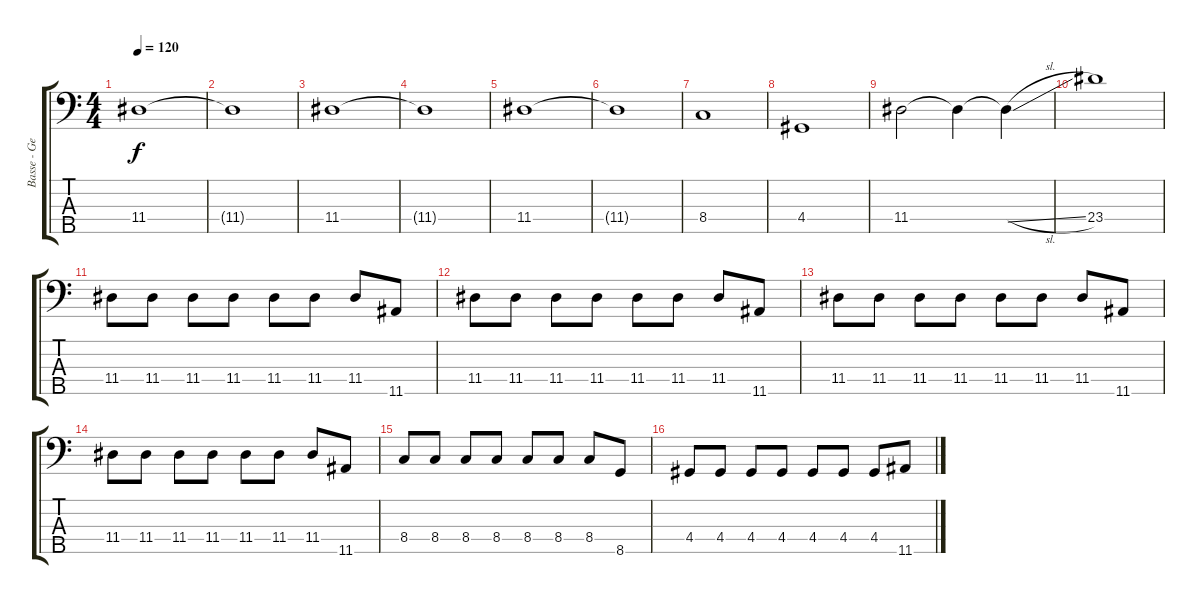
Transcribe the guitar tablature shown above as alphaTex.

\track ("Basse - Georg" "Basse - Ge") {instrument electricbassfinger}
\staff {score tabs}
\tuning (G2 D2 A1 E1 B0) {hide}
\ts (4 4)
\tempo 120
\clef f4
\ks c
11.4.1{dy f} |
11.4{t}.1 |
11.4.1 |
11.4{t}.1 |
11.4.1 |
11.4{t}.1 |
8.4.1 |
4.4.1 |
11.4.2 11.4{t}.4 11.4{sl t}.4 |
23.4.1 |
11.4.8 11.4.8 11.4.8 11.4.8 11.4.8 11.4.8 11.4.8 11.5.8 |
11.4.8 11.4.8 11.4.8 11.4.8 11.4.8 11.4.8 11.4.8 11.5.8 |
11.4.8 11.4.8 11.4.8 11.4.8 11.4.8 11.4.8 11.4.8 11.5.8 |
11.4.8 11.4.8 11.4.8 11.4.8 11.4.8 11.4.8 11.4.8 11.5.8 |
8.4.8 8.4.8 8.4.8 8.4.8 8.4.8 8.4.8 8.4.8 8.5.8 |
4.4.8 4.4.8 4.4.8 4.4.8 4.4.8 4.4.8 4.4.8 11.5.8
